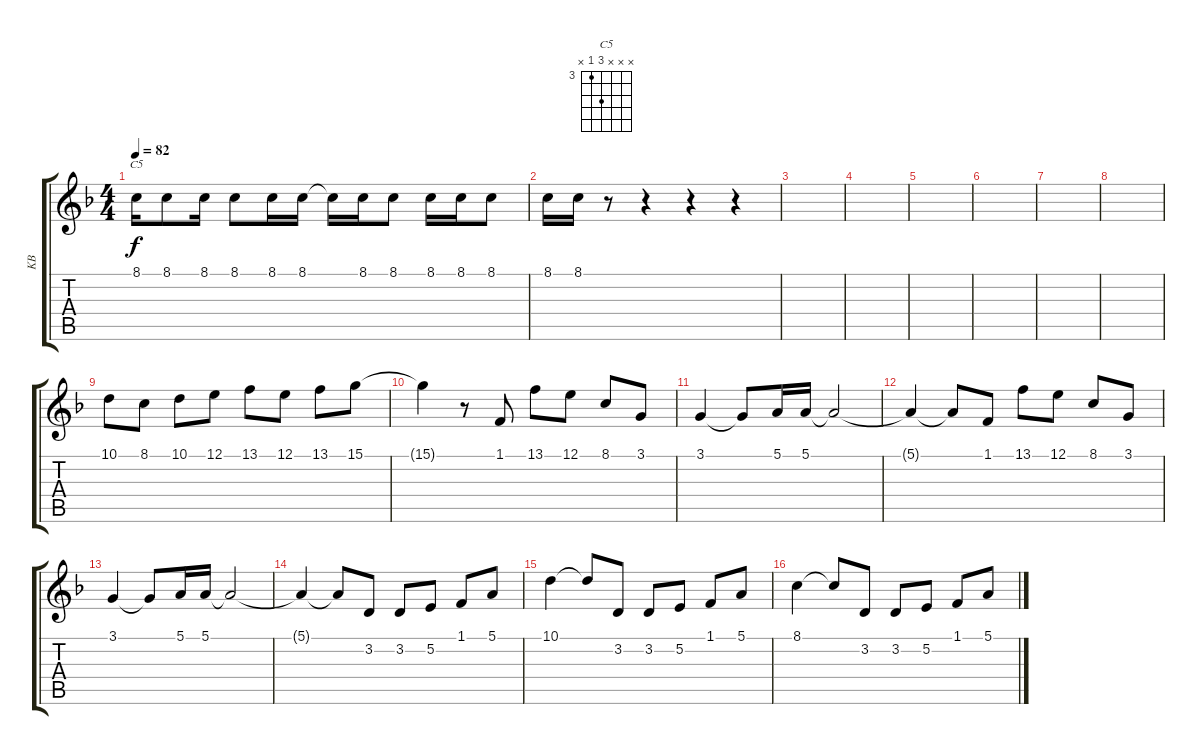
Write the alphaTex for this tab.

\track ("KB" "KB") {instrument synthstrings2}
\staff {score tabs}
\tuning (E4 B3 G3 D3 A2 E2) {hide}
\chord ("C5" x x x 5 3 x) {firstfret 3}
\ts (4 4)
\tempo 82
\clef g2
\ks f
8.1.16{ch "C5" dy f} 8.1.8 8.1.16 8.1.8 8.1.16 8.1.16 8.1{t}.16 8.1.16 8.1.8 8.1.16 8.1.16 8.1.8 |
8.1.16 8.1.16 r.8 r.4 r.4 r.4 |
|
|
|
|
|
|
10.1.8 8.1.8 10.1.8 12.1.8 13.1.8 12.1.8 13.1.8 15.1.8 |
15.1{t}.4 r.8 1.1.8 13.1.8 12.1.8 8.1.8 3.1.8 |
3.1.4 3.1{t}.8 5.1.16 5.1.16 5.1{t}.2 |
5.1{t}.4 5.1{t}.8 1.1.8 13.1.8 12.1.8 8.1.8 3.1.8 |
3.1.4 3.1{t}.8 5.1.16 5.1.16 5.1{t}.2 |
5.1{t}.4 5.1{t}.8 3.2.8 3.2.8 5.2.8 1.1.8 5.1.8 |
10.1.4 10.1{t}.8 3.2.8 3.2.8 5.2.8 1.1.8 5.1.8 |
8.1.4 8.1{t}.8 3.2.8 3.2.8 5.2.8 1.1.8 5.1.8
